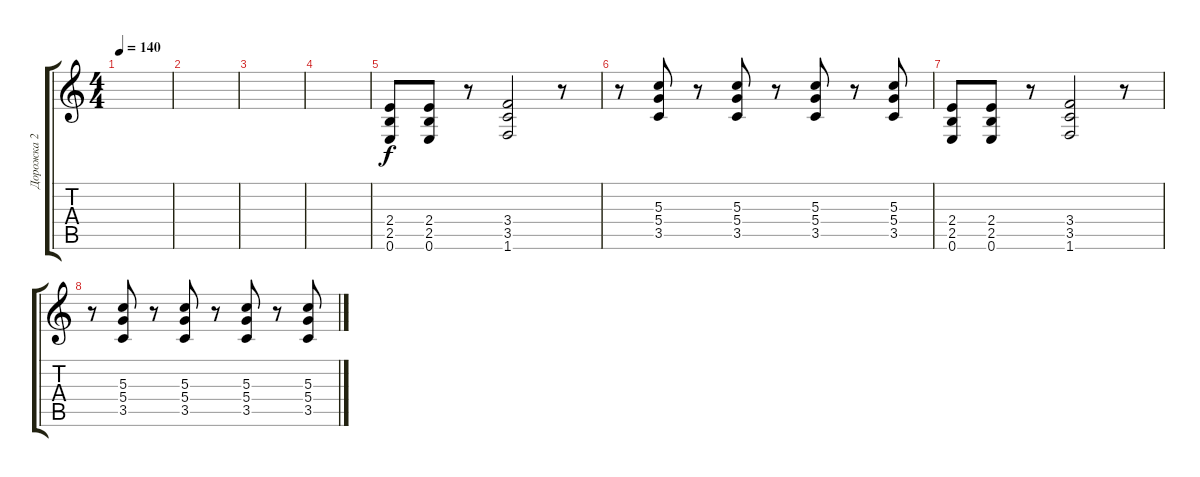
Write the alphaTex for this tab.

\track ("Дорожка 2" "Дорожка 2") {instrument acousticguitarsteel}
\staff {score tabs}
\tuning (E4 B3 G3 D3 A2 E2) {hide}
\ts (4 4)
\tempo 140
\clef g2
\ks c
|
|
|
|
(2.4 2.5 0.6).8 (2.4 2.5 0.6).8 r.8 (3.4 3.5 1.6).2 r.8 |
r.8 (5.3 5.4 3.5).8 r.8 (5.3 5.4 3.5).8 r.8 (5.3 5.4 3.5).8 r.8 (5.3 5.4 3.5).8 |
(2.4 2.5 0.6).8 (2.4 2.5 0.6).8 r.8 (3.4 3.5 1.6).2 r.8 |
r.8 (5.3 5.4 3.5).8 r.8 (5.3 5.4 3.5).8 r.8 (5.3 5.4 3.5).8 r.8 (5.3 5.4 3.5).8
